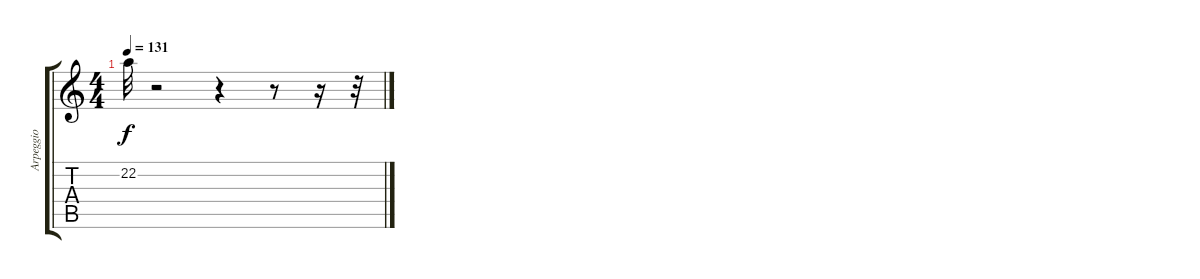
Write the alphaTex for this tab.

\track ("Arpeggio" "Arpeggio") {instrument pad1newage}
\staff {score tabs}
\tuning (E4 B3 G3 D3 A2 E2) {hide}
\ts (4 4)
\tempo 131
\clef g2
\ks c
22.2{t}.32{dy f} r.2 r.4 r.8 r.16 r.32
